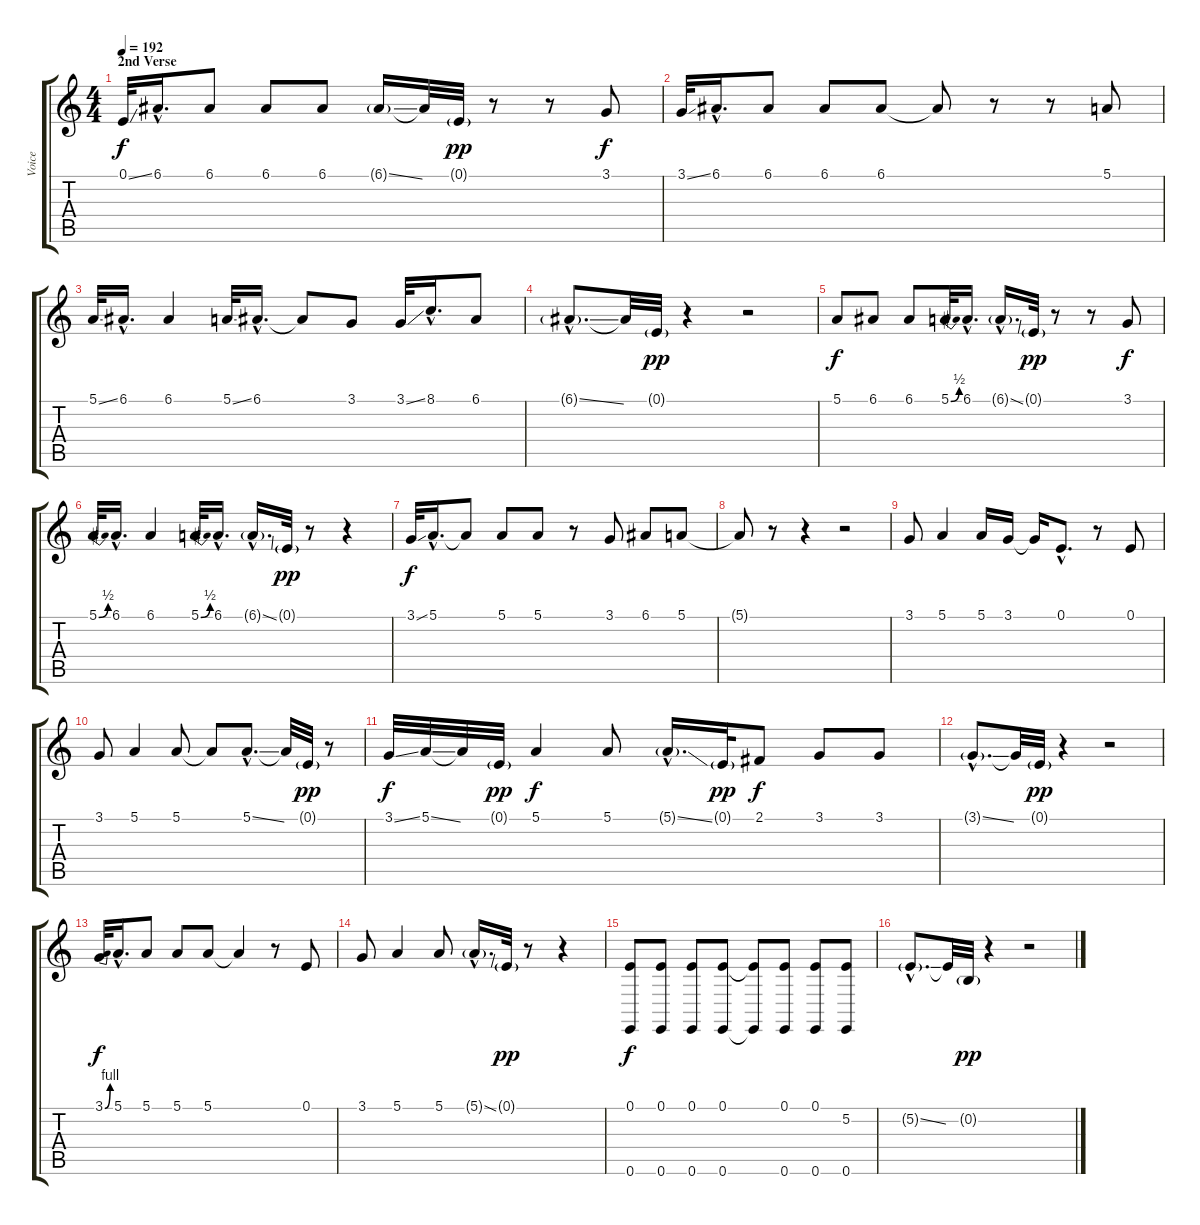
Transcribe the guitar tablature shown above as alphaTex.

\track ("Voice" "Voice") {instrument lead6voice}
\staff {score tabs}
\tuning (E4 B3 G3 D3 A2 E2) {hide}
\ts (4 4)
\section ("" "2nd Verse")
\tempo 192
\clef g2
\ks c
0.1{ss}.32{dy f} 6.1{hac}.16{d} 6.1.8 6.1.8 6.1.8 6.1{ss g}.16 6.1{t}.32 0.1{g}.32{dy pp} r.8 r.8 3.1.8{dy f} |
3.1{ss}.32 6.1{hac}.16{d} 6.1.8 6.1.8 6.1.8 6.1{t}.8 r.8 r.8 5.1.8 |
5.1{ss}.32 6.1{hac}.16{d} 6.1.4 5.1{ss}.32 6.1{hac}.16{d} 6.1{t}.8 3.1.8 3.1{ss}.32 8.1{hac}.16{d} 6.1.8 |
6.1{ss g hac}.8{d} 6.1{t}.32 0.1{g}.32{dy pp} r.4 r.2 |
5.1.8{dy f} 6.1.8 6.1.8 5.1{be (bend 0 0 60 2)}.32 6.1{hac}.16{d} 6.1{ss g hac}.16{d} 0.1{g}.32{dy pp} r.8 r.8 3.1.8{dy f} |
5.1{be (bend 0 0 60 2)}.32 6.1{hac}.16{d} 6.1.4 5.1{be (bend 0 0 60 2)}.32 6.1{hac}.16{d} 6.1{ss g hac}.16{d} 0.1{g}.32{dy pp} r.8 r.4 |
3.1{ss}.32{dy f} 5.1{hac}.16{d} 5.1{t}.8 5.1.8 5.1.8 r.8 3.1.8 6.1.8 5.1.8 |
5.1{t}.8 r.8 r.4 r.2 |
3.1.8 5.1.4 5.1.16 3.1.16 3.1{t}.16 0.1{hac}.8{d} r.8 0.1.8 |
3.1.8 5.1.4 5.1.8 5.1{t}.8 5.1{ss hac}.8{d} 5.1{t}.32 0.1{g}.32{dy pp} r.8 |
3.1{ss}.32{dy f} 5.1{ss}.32 5.1{t}.32 0.1{g}.32{dy pp} 5.1.4{dy f} 5.1.8 5.1{ss g hac}.16{d} 0.1{g}.32{dy pp} 2.1.8{dy f} 3.1.8 3.1.8 |
3.1{ss g hac}.8{d} 3.1{t}.32 0.1{g}.32{dy pp} r.4 r.2 |
3.1{be (bend 0 0 60 4)}.32{dy f} 5.1{hac}.16{d} 5.1.8 5.1.8 5.1.8 5.1{t}.4 r.8 0.1.8 |
3.1.8 5.1.4 5.1.8 5.1{ss g hac}.16{d} 0.1{g}.32{dy pp} r.8 r.4 |
(0.1 0.6).8{dy f} (0.1 0.6).8 (0.1 0.6).8 (0.1 0.6).8 (0.1{t} 0.6{t}).8 (0.1 0.6).8 (0.1 0.6).8 (5.2 0.6).8 |
5.2{ss g hac}.8{d} 5.2{t}.32 0.2{g}.32{dy pp} r.4 r.2
